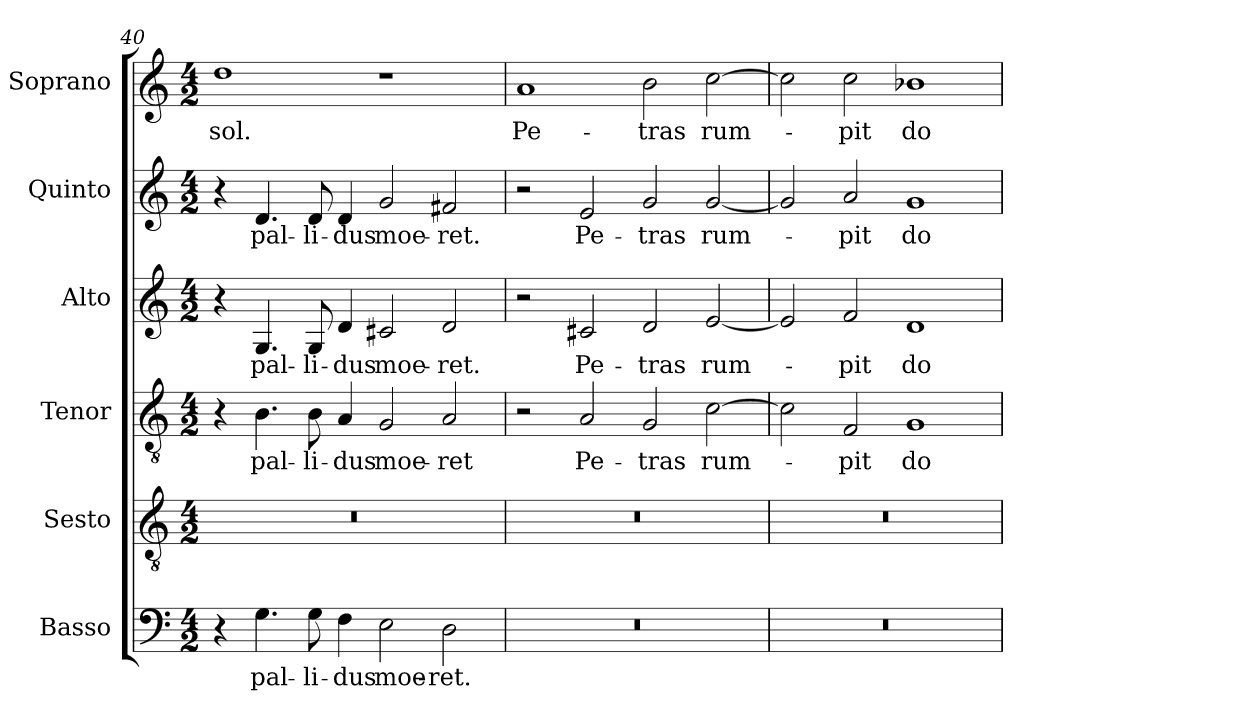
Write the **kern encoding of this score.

**kern	**text	**kern	**kern	**text	**kern	**text	**kern	**text	**kern	**text
*part6	*part6	*part5	*part4	*part4	*part3	*part3	*part2	*part2	*part1	*part1
*staff6	*staff6	*staff5	*staff4	*staff4	*staff3	*staff3	*staff2	*staff2	*staff1	*staff1
*I"Basso	*	*I"Sesto	*I"Tenor	*	*I"Alto	*	*I"Quinto	*	*I"Soprano	*
*I'B.	*	*I'Ss.	*I'T.	*	*I'A.	*	*I'Q.	*	*I'S.	*
*clefF4	*	*clefGv2	*clefGv2	*	*clefG2	*	*clefG2	*	*clefG2	*
*	*	*ITrd7c12	*ITrd7c12	*	*	*	*	*	*	*
*k[]	*	*k[]	*k[]	*	*k[]	*	*k[]	*	*k[]	*
*C:	*	*C:	*C:	*	*C:	*	*C:	*	*C:	*
*M4/2	*	*M4/2	*M4/2	*	*M4/2	*	*M4/2	*	*M4/2	*
=40	=40	=40	=40	=40	=40	=40	=40	=40	=40	=40
!	!	!LO:N:vis=1	!	!	!	!	!	!	!	!
!	!	!	!	!	!	!	!	!	!	!LO:LY:b:color=#000000
4r	.	0r	4r	.	4r	.	4r	.	1ddi	sol.
!	!LO:LY:b:color=#000000	!	!	!	!	!	!	!	!	!
!	!	!	!	!LO:LY:b:color=#000000	!	!	!	!	!	!
!	!	!	!	!	!	!LO:LY:b:color=#000000	!	!	!	!
!	!	!	!	!	!	!	!	!LO:LY:b:color=#000000	!	!
4.Gi\	pal-	.	4.BBi\	pal-	4.Gi/	pal-	4.di/	pal-	.	.
!	!LO:LY:b:color=#000000	!	!	!	!	!	!	!	!	!
!	!	!	!	!LO:LY:b:color=#000000	!	!	!	!	!	!
!	!	!	!	!	!	!LO:LY:b:color=#000000	!	!	!	!
!	!	!	!	!	!	!	!	!LO:LY:b:color=#000000	!	!
8Gi\	-li-	.	8BBi\	-li-	8Gi/	-li-	8di/	-li-	.	.
!	!LO:LY:b:color=#000000	!	!	!	!	!	!	!	!	!
!	!	!	!	!LO:LY:b:color=#000000	!	!	!	!	!	!
!	!	!	!	!	!	!LO:LY:b:color=#000000	!	!	!	!
!	!	!	!	!	!	!	!	!LO:LY:b:color=#000000	!	!
4Fi\	-dus	.	4AAi/	-dus	4di/	-dus	4di/	-dus	.	.
!	!LO:LY:b:color=#000000	!	!	!	!	!	!	!	!	!
!	!	!	!	!LO:LY:b:color=#000000	!	!	!	!	!	!
!	!	!	!	!	!	!LO:LY:b:color=#000000	!	!	!	!
!	!	!	!	!	!	!	!	!LO:LY:b:color=#000000	!	!
2Ei\	moe-	.	2GGi/	moe-	2c#Xi/	moe-	2gi/	moe-	1r	.
!	!LO:LY:b:color=#000000	!	!	!	!	!	!	!	!	!
!	!	!	!	!LO:LY:b:color=#000000	!	!	!	!	!	!
!	!	!	!	!	!	!LO:LY:b:color=#000000	!	!	!	!
!	!	!	!	!	!	!	!	!LO:LY:b:color=#000000	!	!
2Di\	-ret.	.	2AAi/	-ret	2di/	-ret.	2f#Xi/	-ret.	.	.
!!LO:LB:g=z
=41	=41	=41	=41	=41	=41	=41	=41	=41	=41	=41
!LO:N:vis=1	!	!LO:N:vis=1	!	!	!	!	!	!	!	!
!	!	!	!	!	!	!	!	!	!	!LO:LY:b:color=#000000
0r	.	0r	2r	.	2r	.	2r	.	1ai	Pe-
!	!	!	!	!LO:LY:b:color=#000000	!	!	!	!	!	!
!	!	!	!	!	!	!LO:LY:b:color=#000000	!	!	!	!
!	!	!	!	!	!	!	!	!LO:LY:b:color=#000000	!	!
.	.	.	2AAi/	Pe-	2c#Xi/	Pe-	2ei/	Pe-	.	.
!	!	!	!	!LO:LY:b:color=#000000	!	!	!	!	!	!
!	!	!	!	!	!	!LO:LY:b:color=#000000	!	!	!	!
!	!	!	!	!	!	!	!	!LO:LY:b:color=#000000	!	!
!	!	!	!	!	!	!	!	!	!	!LO:LY:b:color=#000000
.	.	.	2GGi/	-tras	2di/	-tras	2gi/	-tras	2bi\	-tras
!	!	!	!	!LO:LY:b:color=#000000	!	!	!	!	!	!
!	!	!	!	!	!	!LO:LY:b:color=#000000	!	!	!	!
!	!	!	!	!	!	!	!	!LO:LY:b:color=#000000	!	!
!	!	!	!	!	!	!	!	!	!	!LO:LY:b:color=#000000
.	.	.	[2Ci\	rum-	[2ei/	rum-	[2gi/	rum-	[2cci\	rum-
=42	=42	=42	=42	=42	=42	=42	=42	=42	=42	=42
!LO:N:vis=1	!	!LO:N:vis=1	!	!	!	!	!	!	!	!
0r	.	0r	2Ci\]	.	2ei/]	.	2gi/]	.	2cci\]	.
!	!	!	!	!LO:LY:b:color=#000000	!	!	!	!	!	!
!	!	!	!	!	!	!LO:LY:b:color=#000000	!	!	!	!
!	!	!	!	!	!	!	!	!LO:LY:b:color=#000000	!	!
!	!	!	!	!	!	!	!	!	!	!LO:LY:b:color=#000000
.	.	.	2FFi/	-pit	2fi/	-pit	2ai/	-pit	2cci\	-pit
!	!	!	!	!LO:LY:b:color=#000000	!	!	!	!	!	!
!	!	!	!	!	!	!LO:LY:b:color=#000000	!	!	!	!
!	!	!	!	!	!	!	!	!LO:LY:b:color=#000000	!	!
!	!	!	!	!	!	!	!	!	!	!LO:LY:b:color=#000000
.	.	.	1GGi	do-	1di	do-	1gi	do-	1b-Xi	do-
=	=	=	=	=	=	=	=	=	=	=
*-	*-	*-	*-	*-	*-	*-	*-	*-	*-	*-
